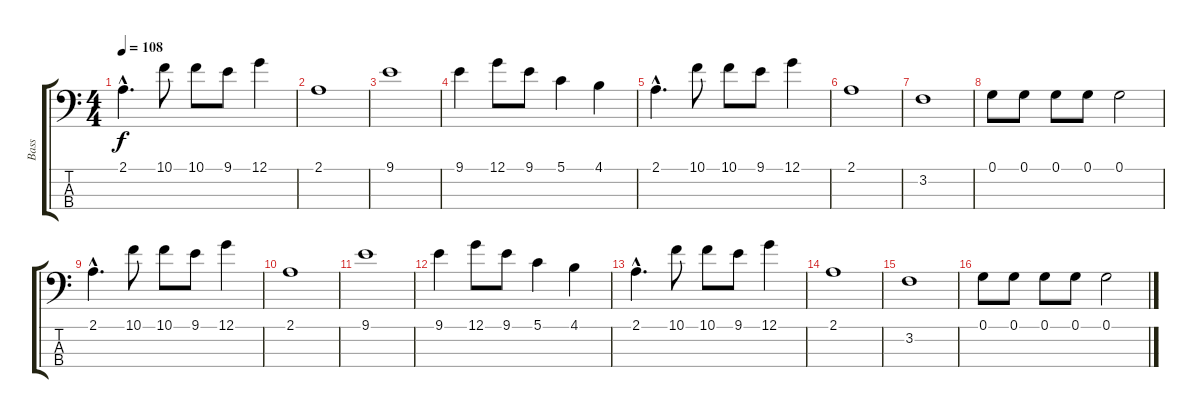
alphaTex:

\track ("Bass" "Bass") {instrument acousticguitarnylon}
\staff {score tabs}
\tuning (G2 D2 A1 E1) {hide}
\ts (4 4)
\tempo 108
\clef f4
\ks c
2.1{hac}.4{d dy f} 10.1.8 10.1.8 9.1.8 12.1.4 |
2.1.1 |
9.1.1 |
9.1.4 12.1.8 9.1.8 5.1.4 4.1.4 |
2.1{hac}.4{d} 10.1.8 10.1.8 9.1.8 12.1.4 |
2.1.1 |
3.2.1 |
0.1.8 0.1.8 0.1.8 0.1.8 0.1.2 |
2.1{hac}.4{d} 10.1.8 10.1.8 9.1.8 12.1.4 |
2.1.1 |
9.1.1 |
9.1.4 12.1.8 9.1.8 5.1.4 4.1.4 |
2.1{hac}.4{d} 10.1.8 10.1.8 9.1.8 12.1.4 |
2.1.1 |
3.2.1 |
0.1.8 0.1.8 0.1.8 0.1.8 0.1.2
